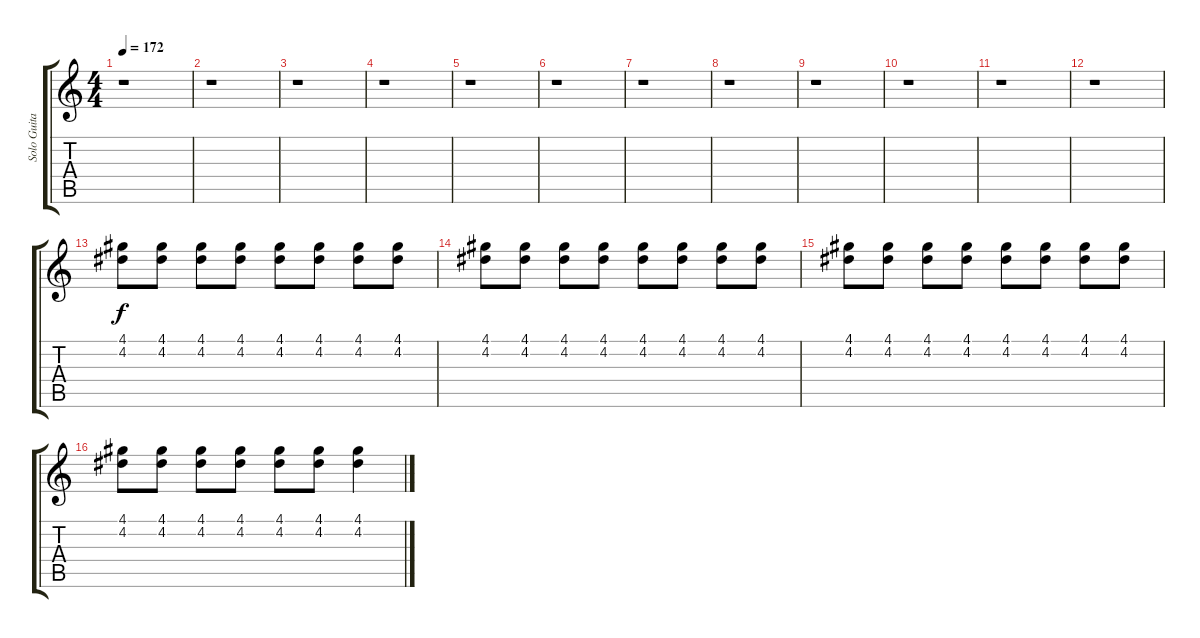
\track ("Solo Guitar" "Solo Guita") {instrument overdrivenguitar}
\staff {score tabs}
\tuning (E4 B3 G3 D3 A2 E2) {hide}
\ts (4 4)
\tempo 172
\clef g2
\ks c
r.1{dy f} |
r.1 |
r.1 |
r.1 |
r.1 |
r.1 |
r.1 |
r.1 |
r.1 |
r.1 |
r.1 |
r.1 |
(4.1 4.2).8 (4.1 4.2).8 (4.1 4.2).8 (4.1 4.2).8 (4.1 4.2).8 (4.1 4.2).8 (4.1 4.2).8 (4.1 4.2).8 |
(4.1 4.2).8 (4.1 4.2).8 (4.1 4.2).8 (4.1 4.2).8 (4.1 4.2).8 (4.1 4.2).8 (4.1 4.2).8 (4.1 4.2).8 |
(4.1 4.2).8 (4.1 4.2).8 (4.1 4.2).8 (4.1 4.2).8 (4.1 4.2).8 (4.1 4.2).8 (4.1 4.2).8 (4.1 4.2).8 |
(4.1 4.2).8 (4.1 4.2).8 (4.1 4.2).8 (4.1 4.2).8 (4.1 4.2).8 (4.1 4.2).8 (4.1 4.2).4
